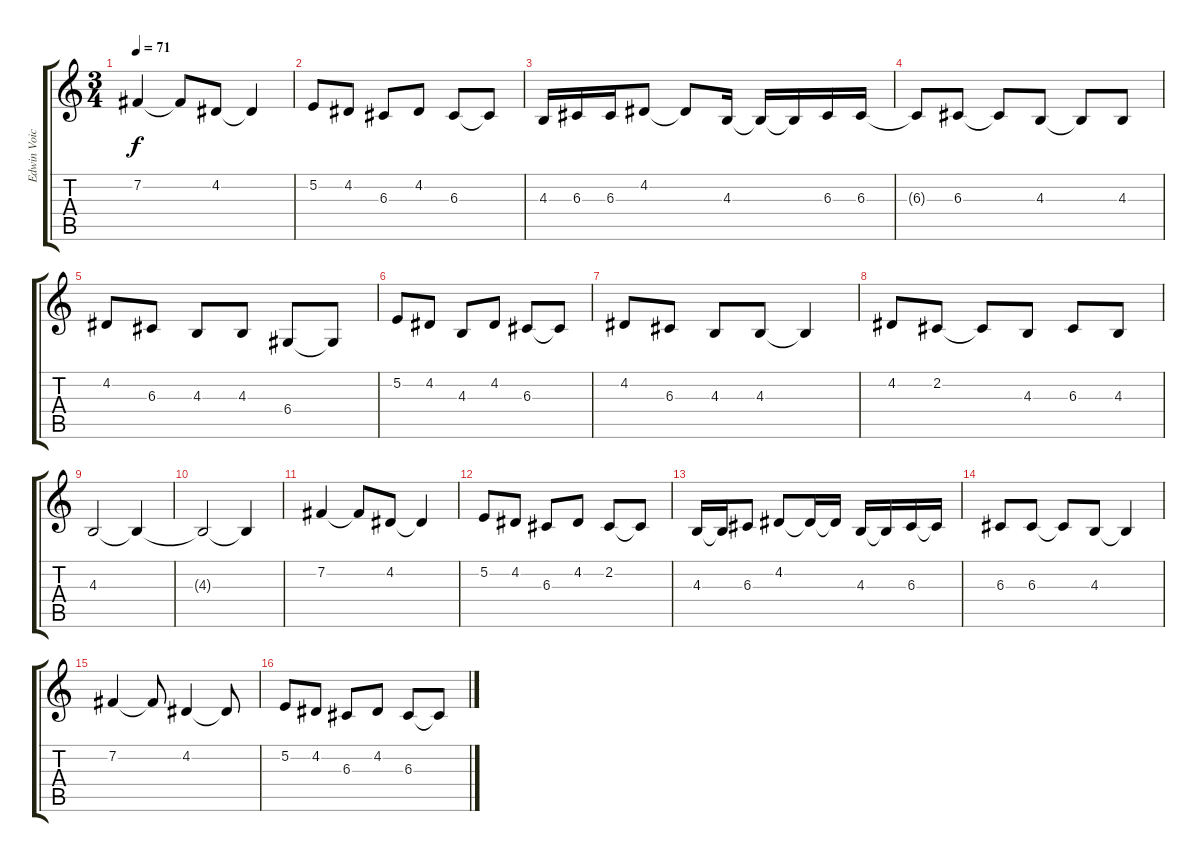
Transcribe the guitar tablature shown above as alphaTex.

\track ("Edwin Voice" "Edwin Voic") {instrument voiceoohs}
\staff {score tabs}
\tuning (E4 B3 G3 D3 A2 E2) {hide}
\ts (3 4)
\tempo 71
\clef g2
\ks c
7.2.4{dy f} 7.2{t}.8 4.2.8 4.2{t}.4 |
5.2.8 4.2.8 6.3.8 4.2.8 6.3.8 6.3{t}.8 |
4.3.16 6.3.16 6.3.16 4.2.8 4.2{t}.8 4.3.16 4.3{t}.16 4.3{t}.16 6.3.16 6.3.16 |
6.3{t}.8 6.3.8 6.3{t}.8 4.3.8 4.3{t}.8 4.3.8 |
4.2.8 6.3.8 4.3.8 4.3.8 6.4.8 6.4{t}.8 |
5.2.8 4.2.8 4.3.8 4.2.8 6.3.8 6.3{t}.8 |
4.2.8 6.3.8 4.3.8 4.3.8 4.3{t}.4 |
4.2.8 2.2.8 2.2{t}.8 4.3.8 6.3.8 4.3.8 |
4.3.2 4.3{t}.4 |
4.3{t}.2 4.3{t}.4 |
7.2.4 7.2{t}.8 4.2.8 4.2{t}.4 |
5.2.8 4.2.8 6.3.8 4.2.8 2.2.8 2.2{t}.8 |
4.3.16 4.3{t}.16 6.3.8 4.2.8 4.2{t}.16 4.2{t}.16 4.3.16 4.3{t}.16 6.3.16 6.3{t}.16 |
6.3.8 6.3.8 6.3{t}.8 4.3.8 4.3{t}.4 |
7.2.4 7.2{t}.8 4.2.4 4.2{t}.8 |
5.2.8 4.2.8 6.3.8 4.2.8 6.3.8 6.3{t}.8
